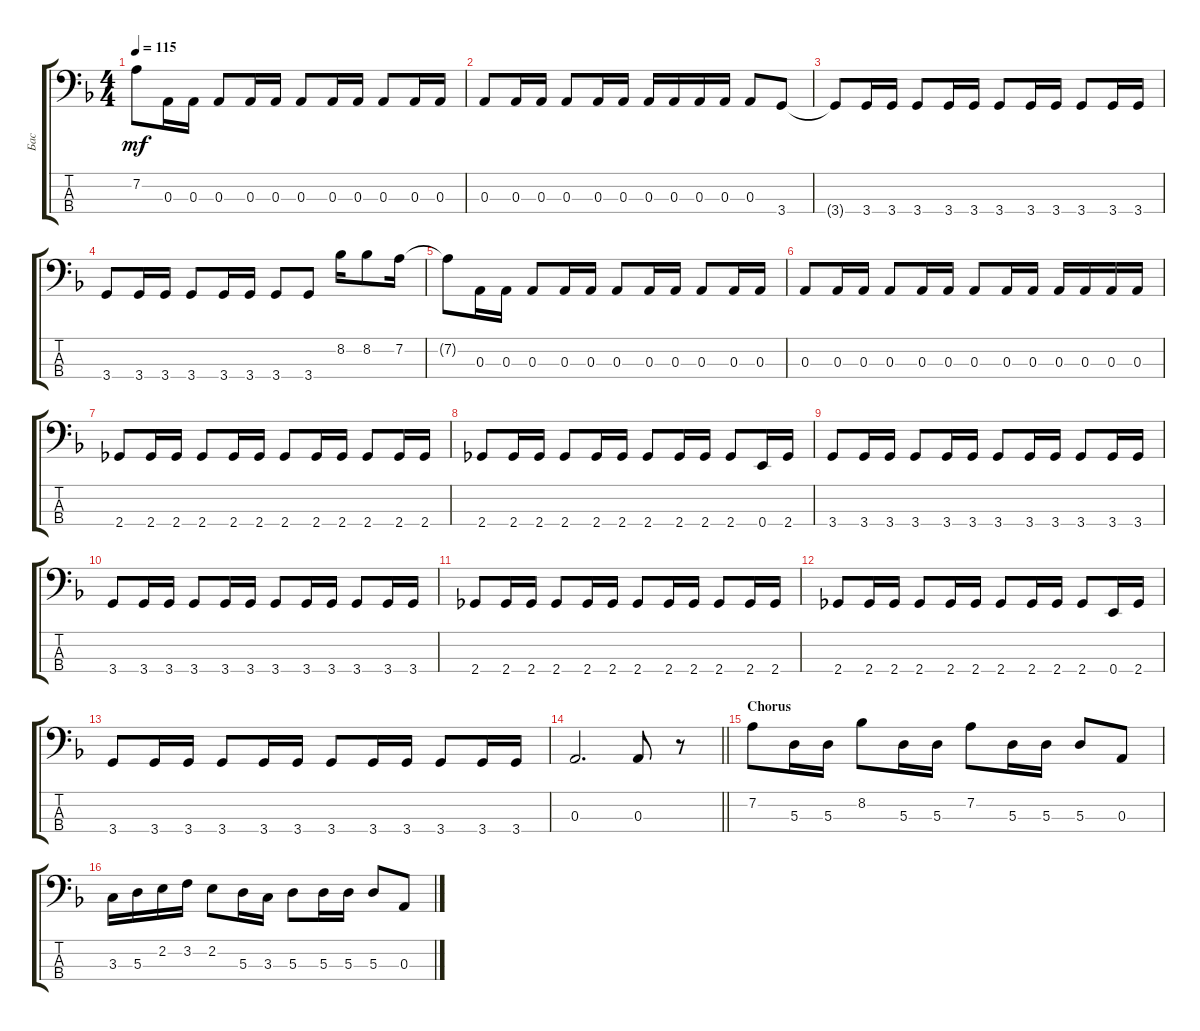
\track ("Бас" "Бас") {instrument electricbassfinger}
\staff {score tabs}
\tuning (G2 D2 A1 E1) {hide}
\ts (4 4)
\tempo 115
\clef f4
\ks dminor
7.2{t}.8{dy mf} 0.3.16 0.3.16 0.3.8 0.3.16 0.3.16 0.3.8 0.3.16 0.3.16 0.3.8 0.3.16 0.3.16 |
0.3.8 0.3.16 0.3.16 0.3.8 0.3.16 0.3.16 0.3.16 0.3.16 0.3.16 0.3.16 0.3.8 3.4.8 |
3.4{t}.8 3.4.16 3.4.16 3.4.8 3.4.16 3.4.16 3.4.8 3.4.16 3.4.16 3.4.8 3.4.16 3.4.16 |
3.4.8 3.4.16 3.4.16 3.4.8 3.4.16 3.4.16 3.4.8 3.4.8 8.2.16 8.2.8 7.2.16 |
7.2{t}.8 0.3.16 0.3.16 0.3.8 0.3.16 0.3.16 0.3.8 0.3.16 0.3.16 0.3.8 0.3.16 0.3.16 |
0.3.8 0.3.16 0.3.16 0.3.8 0.3.16 0.3.16 0.3.8 0.3.16 0.3.16 0.3.16 0.3.16 0.3.16 0.3.16 |
2.4.8 2.4.16 2.4.16 2.4.8 2.4.16 2.4.16 2.4.8 2.4.16 2.4.16 2.4.8 2.4.16 2.4.16 |
2.4.8 2.4.16 2.4.16 2.4.8 2.4.16 2.4.16 2.4.8 2.4.16 2.4.16 2.4.8 0.4.16 2.4.16 |
3.4.8 3.4.16 3.4.16 3.4.8 3.4.16 3.4.16 3.4.8 3.4.16 3.4.16 3.4.8 3.4.16 3.4.16 |
3.4.8 3.4.16 3.4.16 3.4.8 3.4.16 3.4.16 3.4.8 3.4.16 3.4.16 3.4.8 3.4.16 3.4.16 |
2.4.8 2.4.16 2.4.16 2.4.8 2.4.16 2.4.16 2.4.8 2.4.16 2.4.16 2.4.8 2.4.16 2.4.16 |
2.4.8 2.4.16 2.4.16 2.4.8 2.4.16 2.4.16 2.4.8 2.4.16 2.4.16 2.4.8 0.4.16 2.4.16 |
3.4.8 3.4.16 3.4.16 3.4.8 3.4.16 3.4.16 3.4.8 3.4.16 3.4.16 3.4.8 3.4.16 3.4.16 |
\barLineRight lightlight
0.3.2{d} 0.3.8 r.8 |
\section ("" "Chorus")
7.2.8 5.3.16 5.3.16 8.2.8 5.3.16 5.3.16 7.2.8 5.3.16 5.3.16 5.3.8 0.3.8 |
3.3.16 5.3.16 2.2.16 3.2.16 2.2.8 5.3.16 3.3.16 5.3.8 5.3.16 5.3.16 5.3.8 0.3.8
